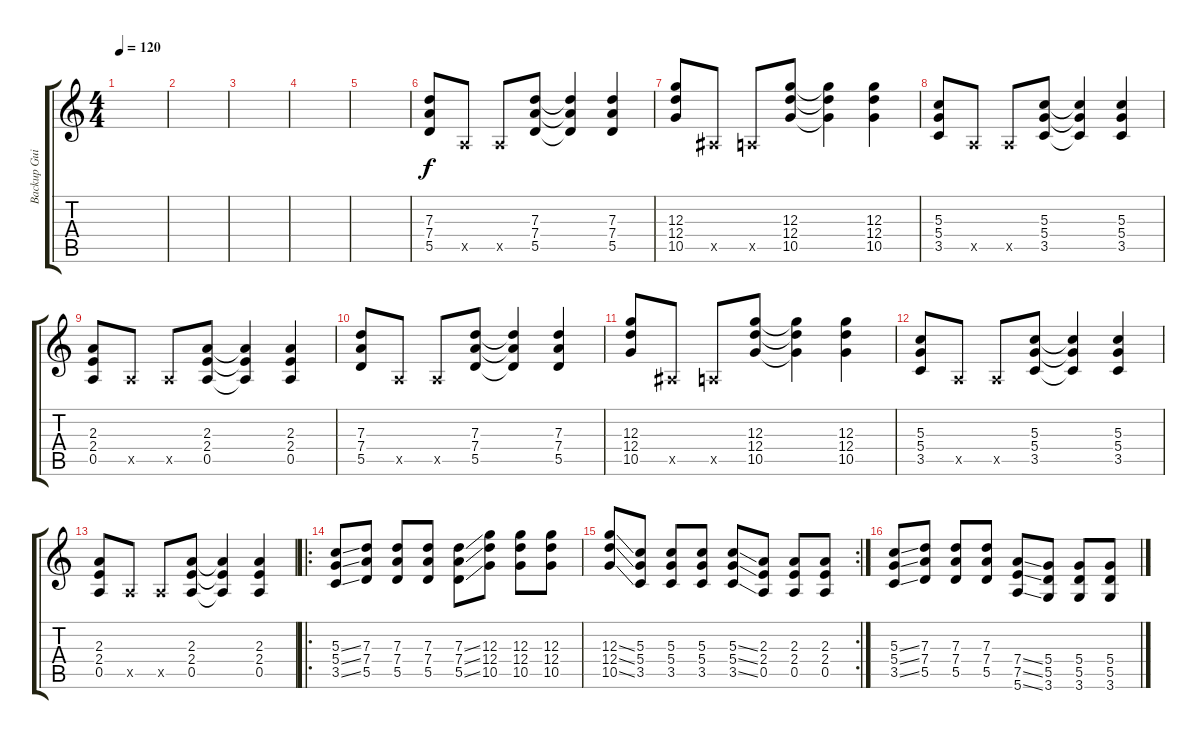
\track ("Backup Guitar" "Backup Gui") {instrument distortionguitar}
\staff {score tabs}
\tuning (E4 B3 G3 D3 A2 E2) {hide}
\ts (4 4)
\tempo 120
\clef g2
\ks c
|
|
|
|
|
(7.3 7.4 5.5).8 0.5{x}.8 0.5{x}.8 (7.3 7.4 5.5).8 (7.3{t} 7.4{t} 5.5{t}).4 (7.3 7.4 5.5).4 |
(12.3 12.4 10.5).8 1.5{x}.8 0.5{x}.8 (12.3 12.4 10.5).8 (12.3{t} 12.4{t} 10.5{t}).4 (12.3 12.4 10.5).4 |
(5.3 5.4 3.5).8 0.5{x}.8 0.5{x}.8 (5.3 5.4 3.5).8 (5.3{t} 5.4{t} 3.5{t}).4 (5.3 5.4 3.5).4 |
(2.3 2.4 0.5).8 0.5{x}.8 0.5{x}.8 (2.3 2.4 0.5).8 (2.3{t} 2.4{t} 0.5{t}).4 (2.3 2.4 0.5).4 |
(7.3 7.4 5.5).8 0.5{x}.8 0.5{x}.8 (7.3 7.4 5.5).8 (7.3{t} 7.4{t} 5.5{t}).4 (7.3 7.4 5.5).4 |
(12.3 12.4 10.5).8 1.5{x}.8 0.5{x}.8 (12.3 12.4 10.5).8 (12.3{t} 12.4{t} 10.5{t}).4 (12.3 12.4 10.5).4 |
(5.3 5.4 3.5).8 0.5{x}.8 0.5{x}.8 (5.3 5.4 3.5).8 (5.3{t} 5.4{t} 3.5{t}).4 (5.3 5.4 3.5).4 |
(2.3 2.4 0.5).8 0.5{x}.8 0.5{x}.8 (2.3 2.4 0.5).8 (2.3{t} 2.4{t} 0.5{t}).4 (2.3 2.4 0.5).4 |
\ro
(5.3{ss} 5.4{ss} 3.5{ss}).8 (7.3 7.4 5.5).8 (7.3 7.4 5.5).8 (7.3 7.4 5.5).8 (7.3{ss} 7.4{ss} 5.5{ss}).8 (12.3 12.4 10.5).8 (12.3 12.4 10.5).8 (12.3 12.4 10.5).8 |
\rc 2
(12.3{ss} 12.4{ss} 10.5{ss}).8 (5.3 5.4 3.5).8 (5.3 5.4 3.5).8 (5.3 5.4 3.5).8 (5.3{ss} 5.4{ss} 3.5{ss}).8 (2.3 2.4 0.5).8 (2.3 2.4 0.5).8 (2.3 2.4 0.5).8 |
(5.3{ss} 5.4{ss} 3.5{ss}).8 (7.3 7.4 5.5).8 (7.3 7.4 5.5).8 (7.3 7.4 5.5).8 (7.4{ss} 7.5{ss} 5.6{ss}).8 (5.4 5.5 3.6).8 (5.4 5.5 3.6).8 (5.4 5.5 3.6).8
